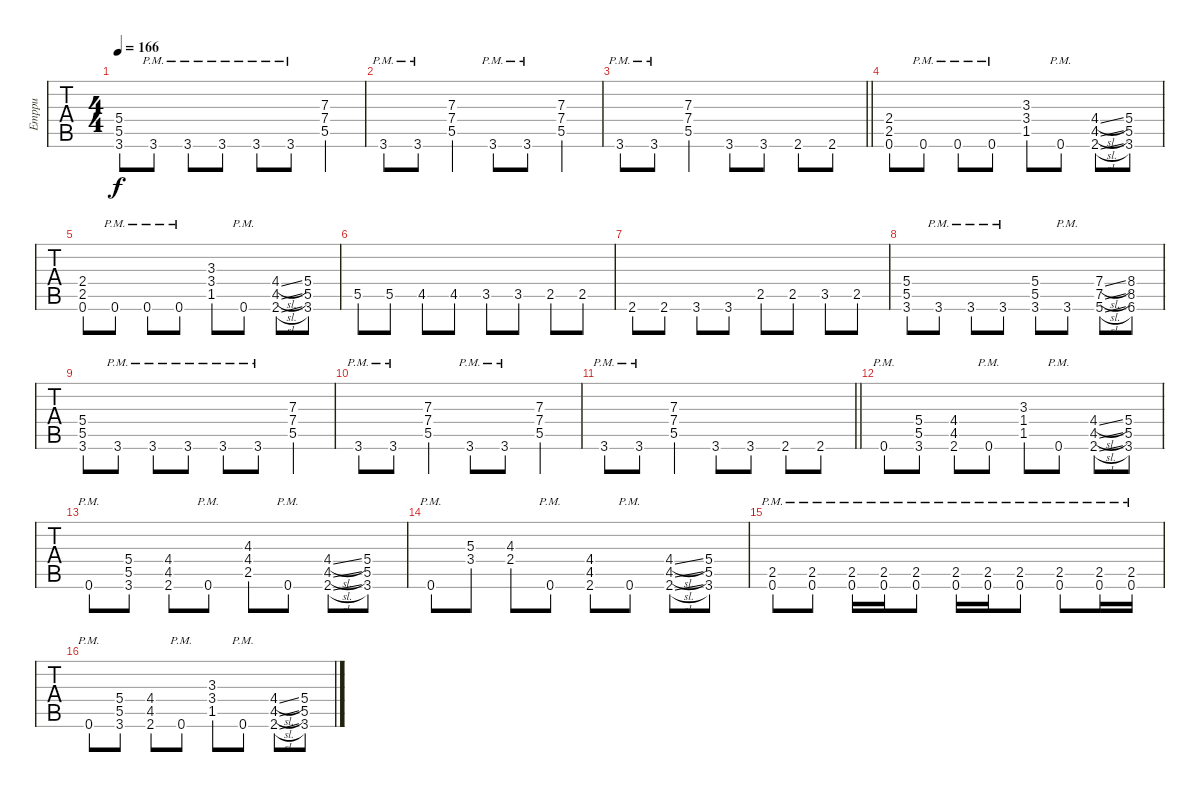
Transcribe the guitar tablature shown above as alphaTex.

\track ("Emppu" "Emppu") {instrument distortionguitar}
\staff {tabs}
\tuning (D4 A3 F3 C3 G2 D2) {hide}
\ts (4 4)
\tempo 166
\clef g2
\ks f
(5.4 5.5 3.6).8{dy f} 3.6{pm}.8 3.6{pm}.8 3.6{pm}.8 3.6{pm}.8 3.6{pm}.8 (7.3 7.4 5.5).4 |
3.6{pm}.8 3.6{pm}.8 (7.3 7.4 5.5).4 3.6{pm}.8 3.6{pm}.8 (7.3 7.4 5.5).4 |
\barLineRight lightlight
3.6{pm}.8 3.6{pm}.8 (7.3 7.4 5.5).4 3.6.8 3.6.8 2.6.8 2.6.8 |
\section ("" "")
(2.4 2.5 0.6).8 0.6{pm}.8 0.6{pm}.8 0.6{pm}.8 (3.3 3.4 1.5).8 0.6{pm}.8 (4.4{sl} 4.5{sl} 2.6{sl}).8 (5.4 5.5 3.6).8 |
(2.4 2.5 0.6).8 0.6{pm}.8 0.6{pm}.8 0.6{pm}.8 (3.3 3.4 1.5).8 0.6{pm}.8 (4.4{sl} 4.5{sl} 2.6{sl}).8 (5.4 5.5 3.6).8 |
5.5.8 5.5.8 4.5.8 4.5.8 3.5.8 3.5.8 2.5.8 2.5.8 |
2.6.8 2.6.8 3.6.8 3.6.8 2.5.8 2.5.8 3.5.8 2.5.8 |
(5.4 5.5 3.6).8 3.6{pm}.8 3.6{pm}.8 3.6{pm}.8 (5.4 5.5 3.6).8 3.6{pm}.8 (7.4{sl} 7.5{sl} 5.6{sl}).8 (8.4 8.5 6.6).8 |
(5.4 5.5 3.6).8 3.6{pm}.8 3.6{pm}.8 3.6{pm}.8 3.6{pm}.8 3.6{pm}.8 (7.3 7.4 5.5).4 |
3.6{pm}.8 3.6{pm}.8 (7.3 7.4 5.5).4 3.6{pm}.8 3.6{pm}.8 (7.3 7.4 5.5).4 |
\barLineRight lightlight
3.6{pm}.8 3.6{pm}.8 (7.3 7.4 5.5).4 3.6.8 3.6.8 2.6.8 2.6.8 |
\section ("" "")
0.6{pm}.8 (5.4 5.5 3.6).8 (4.4 4.5 2.6).8 0.6{pm}.8 (3.3 1.4 1.5).8 0.6{pm}.8 (4.4{sl} 4.5{sl} 2.6{sl}).8 (5.4 5.5 3.6).8 |
0.6{pm}.8 (5.4 5.5 3.6).8 (4.4 4.5 2.6).8 0.6{pm}.8 (4.3 4.4 2.5).8 0.6{pm}.8 (4.4{sl} 4.5{sl} 2.6{sl}).8 (5.4 5.5 3.6).8 |
0.6{pm}.8 (5.3 3.4).8 (4.3 2.4).8 0.6{pm}.8 (4.4 4.5 2.6).8 0.6{pm}.8 (4.4{sl} 4.5{sl} 2.6{sl}).8 (5.4 5.5 3.6).8 |
(2.5{pm} 0.6{pm}).8 (2.5{pm} 0.6{pm}).8 (2.5{pm} 0.6{pm}).16 (2.5{pm} 0.6{pm}).16 (2.5{pm} 0.6{pm}).8 (2.5{pm} 0.6{pm}).16 (2.5{pm} 0.6{pm}).16 (2.5{pm} 0.6{pm}).8 (2.5{pm} 0.6{pm}).8 (2.5{pm} 0.6{pm}).16 (2.5{pm} 0.6{pm}).16 |
0.6{pm}.8 (5.4 5.5 3.6).8 (4.4 4.5 2.6).8 0.6{pm}.8 (3.3 3.4 1.5).8 0.6{pm}.8 (4.4{sl} 4.5{sl} 2.6{sl}).8 (5.4 5.5 3.6).8
